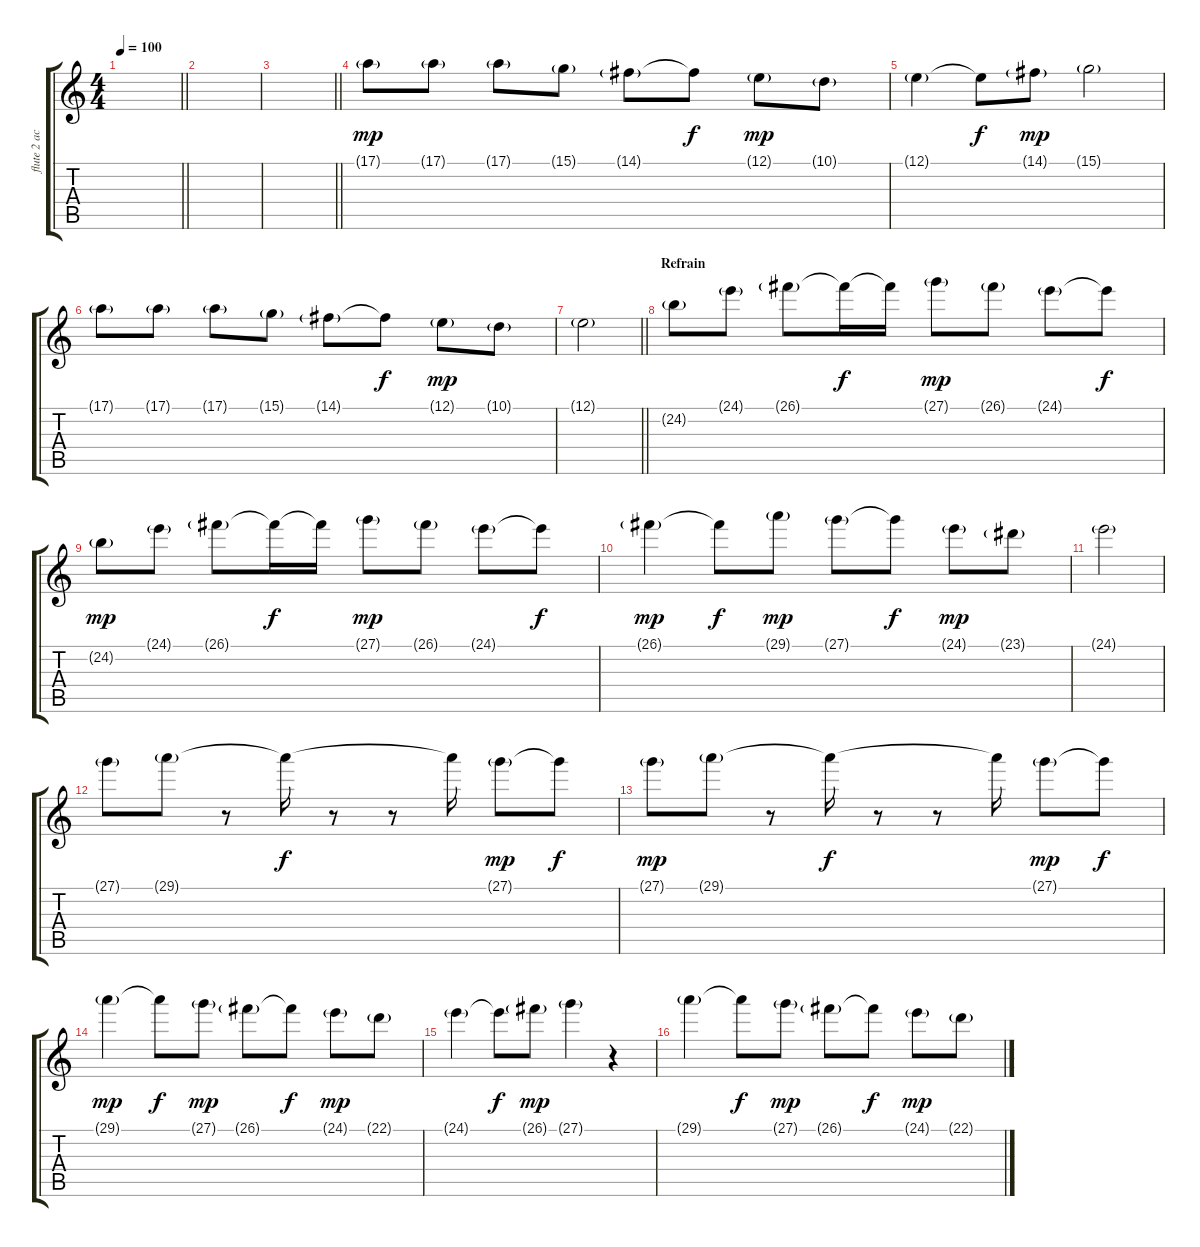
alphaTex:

\track ("flute 2 accompagnement" "flute 2 ac") {instrument flute}
\staff {score tabs}
\tuning (E4 B3 G3 D3 A2 E2) {hide}
\ts (4 4)
\tempo 100
\clef g2
\barLineRight lightlight
\ks c
|
|
\barLineRight lightlight
|
17.1{g}.8{dy mp volume 10} 17.1{g}.8 17.1{g}.8 15.1{g}.8 14.1{g}.8 14.1{t}.8{dy f} 12.1{g}.8{dy mp} 10.1{g}.8 |
12.1{g}.4 12.1{t}.8{dy f} 14.1{g}.8{dy mp} 15.1{g}.2 |
17.1{g}.8 17.1{g}.8 17.1{g}.8 15.1{g}.8 14.1{g}.8 14.1{t}.8{dy f} 12.1{g}.8{dy mp} 10.1{g}.8 |
\barLineRight lightlight
12.1{g}.2 |
\section ("" "Refrain ")
24.2{g}.8 24.1{g}.8 26.1{g}.8 26.1{t}.16{dy f} 26.1{t}.16 27.1{g}.8{dy mp} 26.1{g}.8 24.1{g}.8 24.1{t}.8{dy f} |
24.2{g}.8{dy mp} 24.1{g}.8 26.1{g}.8 26.1{t}.16{dy f} 26.1{t}.16 27.1{g}.8{dy mp} 26.1{g}.8 24.1{g}.8 24.1{t}.8{dy f} |
26.1{g}.4{dy mp} 26.1{t}.8{dy f} 29.1{g}.8{dy mp} 27.1{g}.8 27.1{t}.8{dy f} 24.1{g}.8{dy mp} 23.1{g}.8 |
24.1{g}.2 |
27.1{g}.8 29.1{g}.8 r.8 29.1{t}.16{dy f} r.8 r.8 29.1{t}.16 27.1{g}.8{dy mp} 27.1{t}.8{dy f} |
27.1{g}.8{dy mp} 29.1{g}.8 r.8 29.1{t}.16{dy f} r.8 r.8 29.1{t}.16 27.1{g}.8{dy mp} 27.1{t}.8{dy f} |
29.1{g}.4{dy mp} 29.1{t}.8{dy f} 27.1{g}.8{dy mp} 26.1{g}.8 26.1{t}.8{dy f} 24.1{g}.8{dy mp} 22.1{g}.8 |
24.1{g}.4 24.1{t}.8{dy f} 26.1{g}.8{dy mp} 27.1{g}.4 r.4 |
29.1{g}.4 29.1{t}.8{dy f} 27.1{g}.8{dy mp} 26.1{g}.8 26.1{t}.8{dy f} 24.1{g}.8{dy mp} 22.1{g}.8
